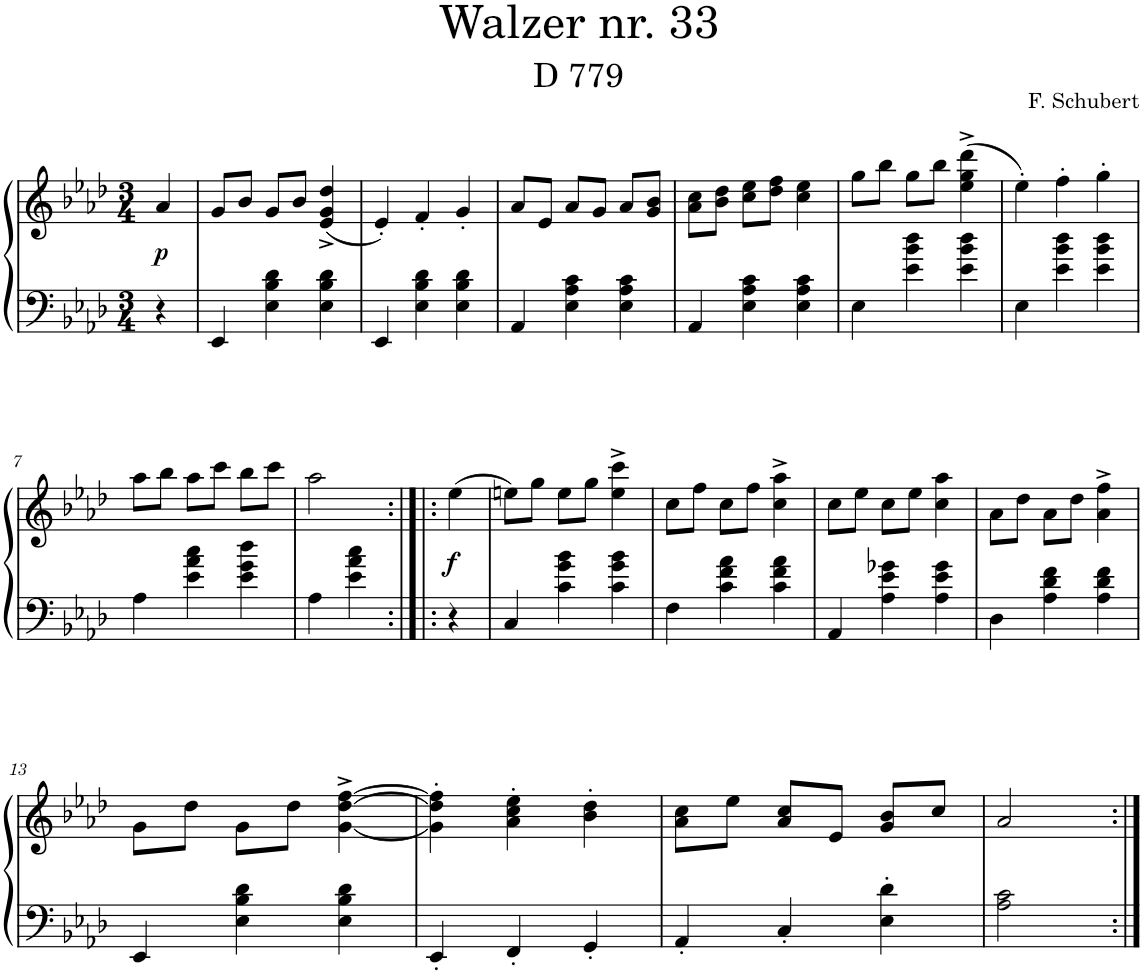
**kern	**kern	**dynam
*part1	*part1	*part1
*staff2	*staff1	*staff1/2
*I"Piano	*	*
*I'Pno.	*	*
*clefF4	*clefG2	*
*k[b-e-a-d-]	*k[b-e-a-d-]	*
*M3/4	*M3/4	*
=	=	=
!	!	!LO:DY:b
4r	4a-/	p
=1	=1	=1
4EE-/	8g/L	.
.	8b-/J	.
4E-\ 4B-\ 4d-\	8g/L	.
.	8b-/J	.
4E-\ 4B-\ 4d-\	(4e-/^ 4g/^ 4dd-/^	.
=2	=2	=2
4EE-/	4e-'/)	.
4E-\ 4B-\ 4d-\	4f'/	.
4E-\ 4B-\ 4d-\	4g'/	.
=3	=3	=3
4AA-/	8a-/L	.
.	8e-/J	.
4E-\ 4A-\ 4c\	8a-/L	.
.	8g/J	.
4E-\ 4A-\ 4c\	8a-/L	.
.	8g/ 8b-/J	.
=4	=4	=4
4AA-/	8a-\ 8cc\L	.
.	8b-\ 8dd-\J	.
4E-\ 4A-\ 4c\	8cc\ 8ee-\L	.
.	8dd-\ 8ff\J	.
4E-\ 4A-\ 4c\	4cc\ 4ee-\	.
=5	=5	=5
4E-\	8gg\L	.
.	8bb-\J	.
4e-\ 4b-\ 4dd-\	8gg\L	.
.	8bb-\J	.
4e-\ 4b-\ 4dd-\	(4ee-\^ 4gg\^ 4ddd-\^	.
=6	=6	=6
4E-\	4ee-'\)	.
4e-\ 4b-\ 4dd-\	4ff'\	.
4e-\ 4b-\ 4dd-\	4gg'\	.
!!LO:LB:g=z
=7	=7	=7
4A-\	8aa-\L	.
.	8bb-\J	.
4e-\ 4a-\ 4cc\	8aa-\L	.
.	8ccc\J	.
4e-\ 4g\ 4dd-\	8bb-\L	.
.	8ccc\J	.
=8	=8	=8
4A-\	2aa-\	.
4e-\ 4a-\ 4cc\	.	.
=8X1:|!|:	=8X1:|!|:	=8X1:|!|:
!	!	!LO:DY:b
4r	(4ee-\	f
=9	=9	=9
4C/	8een\L)	.
.	8gg\J	.
4c\ 4g\ 4b-\	8ee\L	.
.	8gg\J	.
4c\ 4g\ 4b-\	4ee\^ 4ccc\^	.
=10	=10	=10
4F\	8cc\L	.
.	8ff\J	.
4c\ 4f\ 4a-\	8cc\L	.
.	8ff\J	.
4c\ 4f\ 4a-\	4cc\^ 4aa-\^	.
=11	=11	=11
4AA-/	8cc\L	.
.	8ee-\J	.
4A-\ 4e-\ 4g-X\	8cc\L	.
.	8ee-\J	.
4A-\ 4e-\ 4g-\	4cc\ 4aa-\	.
=12	=12	=12
4D-\	8a-\L	.
.	8dd-\J	.
4A-\ 4d-\ 4f\	8a-\L	.
.	8dd-\J	.
4A-\ 4d-\ 4f\	4a-\^ 4ff\^	.
!!LO:LB:g=z
=13	=13	=13
4EE-/	8g\L	.
.	8dd-\J	.
4E-\ 4B-\ 4d-\	8g\L	.
.	8dd-\J	.
4E-\ 4B-\ 4d-\	[4g\^ [4dd-\^ [4ff\^	.
=14	=14	=14
4EE-'/	4g\]' 4dd-\]' 4ff\]'	.
4FF'/	4a-\' 4cc\' 4ee-\'	.
4GG'/	4b-\' 4dd-\'	.
=15	=15	=15
4AA-'/	8a-\ 8cc\L	.
.	8ee-\J	.
4C'/	8a-/ 8cc/L	.
.	8e-/J	.
4E-\' 4d-\'	8g/ 8b-/L	.
.	8cc/J	.
=16	=16	=16
2A-\ 2c\	2a-/	.
=:|!	=:|!	=:|!
*-	*-	*-
